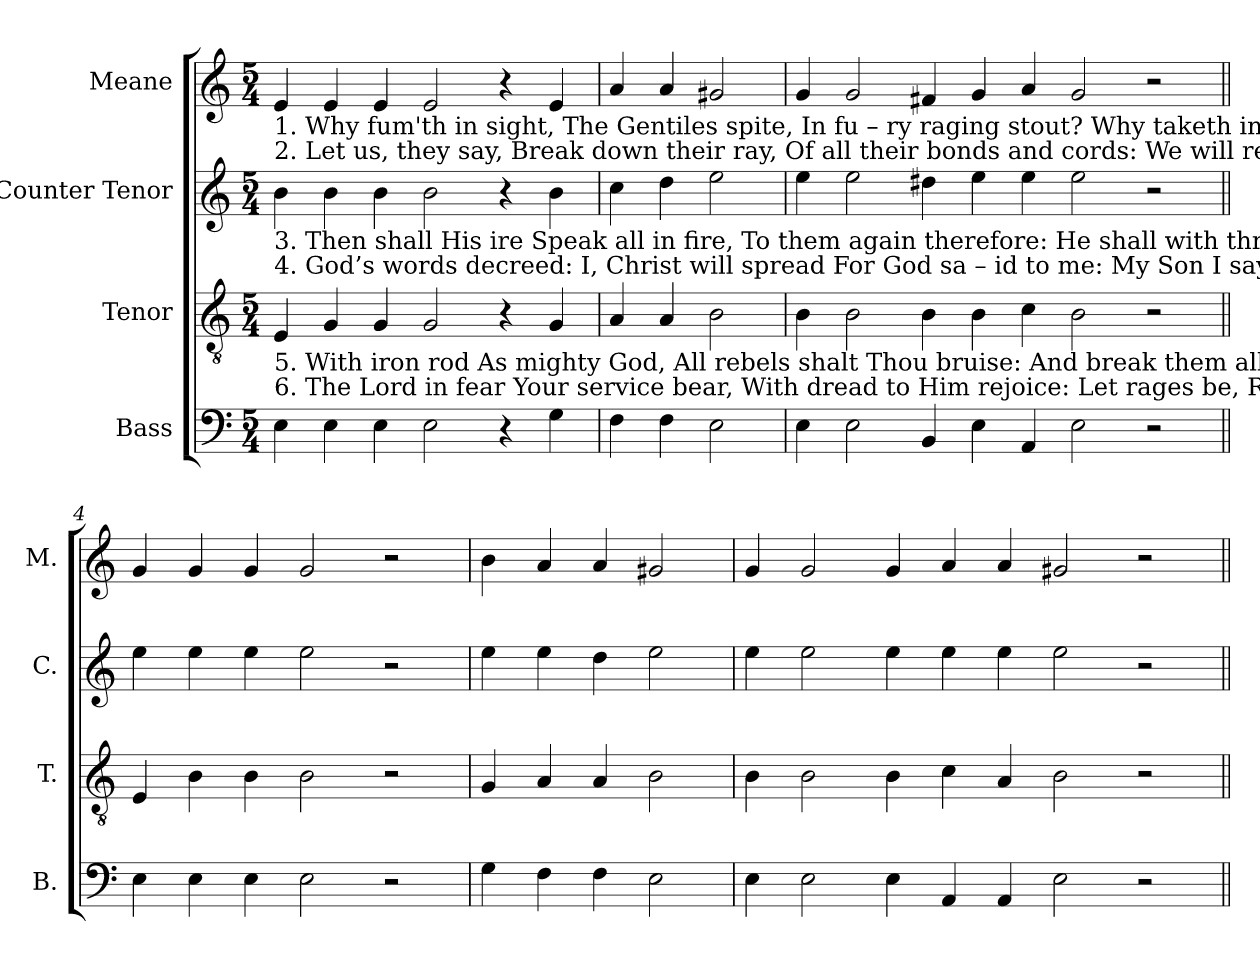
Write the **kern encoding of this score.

**kern	**kern	**kern	**kern
*part4	*part3	*part2	*part1
*staff4	*staff3	*staff2	*staff1
*I"Bass	*I"Tenor	*I"Counter Tenor	*I"Meane
*I'B.	*I'T.	*I'C.	*I'M.
*clefF4	*clefGv2	*clefG2	*clefG2
*k[]	*k[]	*k[]	*k[]
*M5/4	*M5/4	*M5/4	*M5/4
*MM65	*MM65	*MM65	*MM65
=1	=1	=1	=1
!	!	!	!LO:TX:b:t=1.  Why fum'th in sight,  The Gentiles spite,       In     fu – ry      raging   stout?            Why taketh in hand            The  people  fond,     Vain things to bring about?
!	!	!	!LO:TX:b:t=2.  Let us, they say,          Break down their ray,  Of  all their bonds and cords&colon;            We will renounce           That they pronounce,  Their lures as stately lords.
!	!	!LO:TX:b:t=3. Then shall His ire        Speak all  in    fire,        To  them   again   therefore&colon;                He shall with threat          Their malice beat,       In   his    displeasure  sore.	!
!	!	!LO:TX:b:t=4. God’s words decreed&colon;  I, Christ will spread   For  God    sa – id   to     me&colon;                  My  Son   I     say,                Thou art  this  day       I     have    begotten   Thee.	!
!	!LO:TX:b:t=5. With  iron   rod            As    mighty   God,       All    rebels   shalt  Thou  bruise&colon;        And break them all             In    pieces    small,    As  shards the potters use.	!	!
!	!LO:TX:b:t=6. The Lord in fear          Your service bear,      With dread to Him  rejoice&colon;                   Let   rages    be,                    Resist   not    ye,       Him serve with joyful voice.	!	!
4E!\	4E!/	4b!\	4e!/
4E!\	4G!/	4b!\	4e!/
4E!\	4G!/	4b!\	4e!/
2E!\	2G!/	2b!\	2e!/
4r	4r	4r	4r
4G!\	4G!/	4b!\	4e!/
=2	=2	=2	=2
4F!\	4A!/	4cc!\	4a!/
4F!\	4A!/	4dd!\	4a!/
2E!\	2B!\	2ee!\	2g#X!/
=3	=3	=3	=3
4E!\	4B!\	4ee!\	4g!/
2E!\	2B!\	2ee!\	2g!/
4BB!/	4B!\	4dd#X!\	4f#X!/
4E!\	4B!\	4ee!\	4g!/
4AA!/	4c!\	4ee!\	4a!/
2E!\	2B!\	2ee!\	2g!/
2r	2r	2r	2r
=4||	=4||	=4||	=4||
4E!\	4E!/	4ee!\	4g!/
4E!\	4B!\	4ee!\	4g!/
4E!\	4B!\	4ee!\	4g!/
2E!\	2B!\	2ee!\	2g!/
2r	2r	2r	2r
=5	=5	=5	=5
4G!\	4G!/	4ee!\	4b!\
4F!\	4A!/	4ee!\	4a!/
4F!\	4A!/	4dd!\	4a!/
2E!\	2B!\	2ee!\	2g#X!/
=6	=6	=6	=6
4E!\	4B!\	4ee!\	4g!/
2E!\	2B!\	2ee!\	2g!/
4E!\	4B!\	4ee!\	4g!/
4AA!/	4c!\	4ee!\	4a!/
4AA!/	4A!/	4ee!\	4a!/
2E!\	2B!\	2ee!\	2g#X!/
2r	2r	2r	2r
=||	=||	=||	=||
*-	*-	*-	*-
